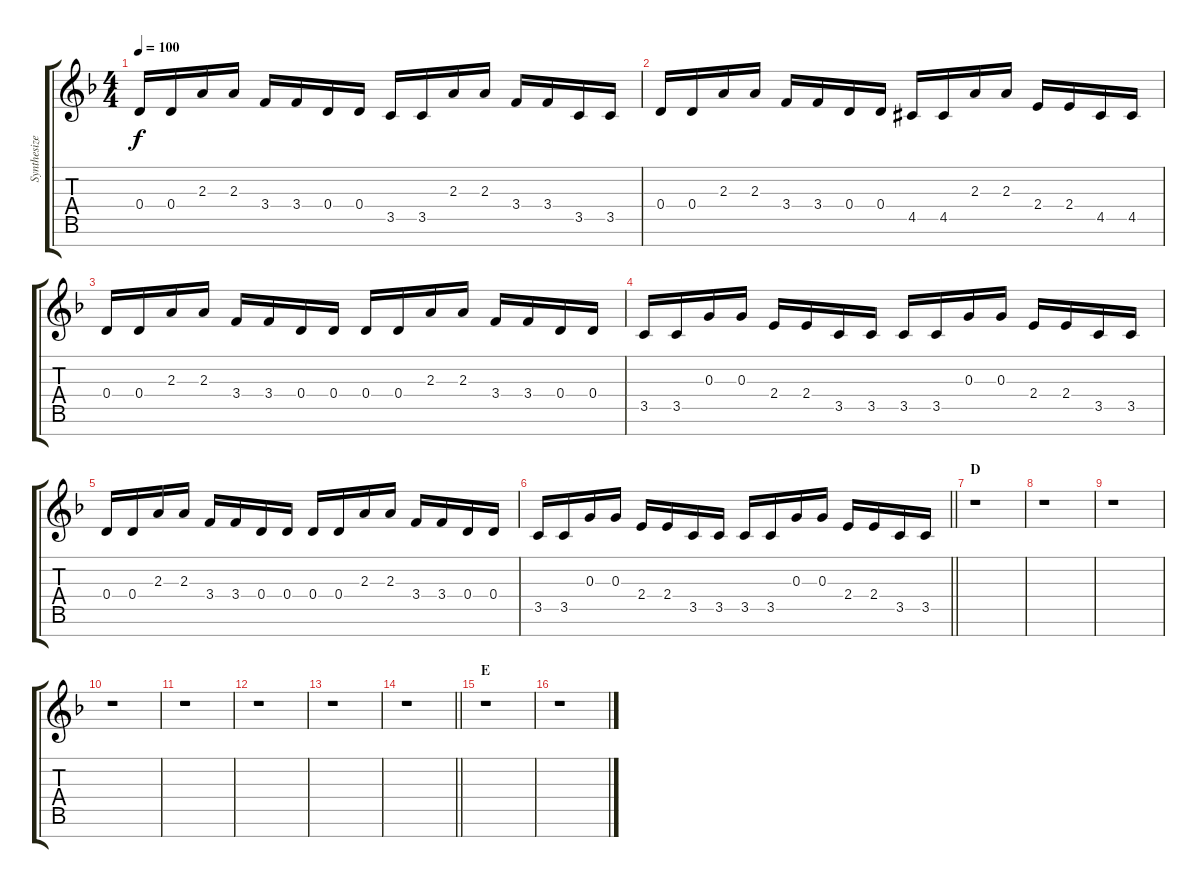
\track ("Synthesizer I" "Synthesize") {instrument harpsichord}
\staff {score tabs}
\tuning (E5 B4 G4 D4 A3 E3 B2) {hide}
\ts (4 4)
\tempo 100
\clef g2
\ks f
0.4.16{dy f} 0.4.16 2.3.16 2.3.16 3.4.16 3.4.16 0.4.16 0.4.16 3.5.16 3.5.16 2.3.16 2.3.16 3.4.16 3.4.16 3.5.16 3.5.16 |
0.4.16 0.4.16 2.3.16 2.3.16 3.4.16 3.4.16 0.4.16 0.4.16 4.5{acc #}.16 4.5{acc #}.16 2.3.16 2.3.16 2.4.16 2.4.16 4.5{acc #}.16 4.5{acc #}.16 |
0.4.16 0.4.16 2.3.16 2.3.16 3.4.16 3.4.16 0.4.16 0.4.16 0.4.16 0.4.16 2.3.16 2.3.16 3.4.16 3.4.16 0.4.16 0.4.16 |
3.5.16 3.5.16 0.3.16 0.3.16 2.4.16 2.4.16 3.5.16 3.5.16 3.5.16 3.5.16 0.3.16 0.3.16 2.4.16 2.4.16 3.5.16 3.5.16 |
0.4.16 0.4.16 2.3.16 2.3.16 3.4.16 3.4.16 0.4.16 0.4.16 0.4.16 0.4.16 2.3.16 2.3.16 3.4.16 3.4.16 0.4.16 0.4.16 |
\barLineRight lightlight
3.5.16 3.5.16 0.3.16 0.3.16 2.4.16 2.4.16 3.5.16 3.5.16 3.5.16 3.5.16 0.3.16 0.3.16 2.4.16 2.4.16 3.5.16 3.5.16 |
\section ("" "D")
r.1 |
r.1 |
r.1 |
r.1 |
r.1 |
r.1 |
r.1 |
\barLineRight lightlight
r.1 |
\section ("" "E")
r.1 |
r.1
